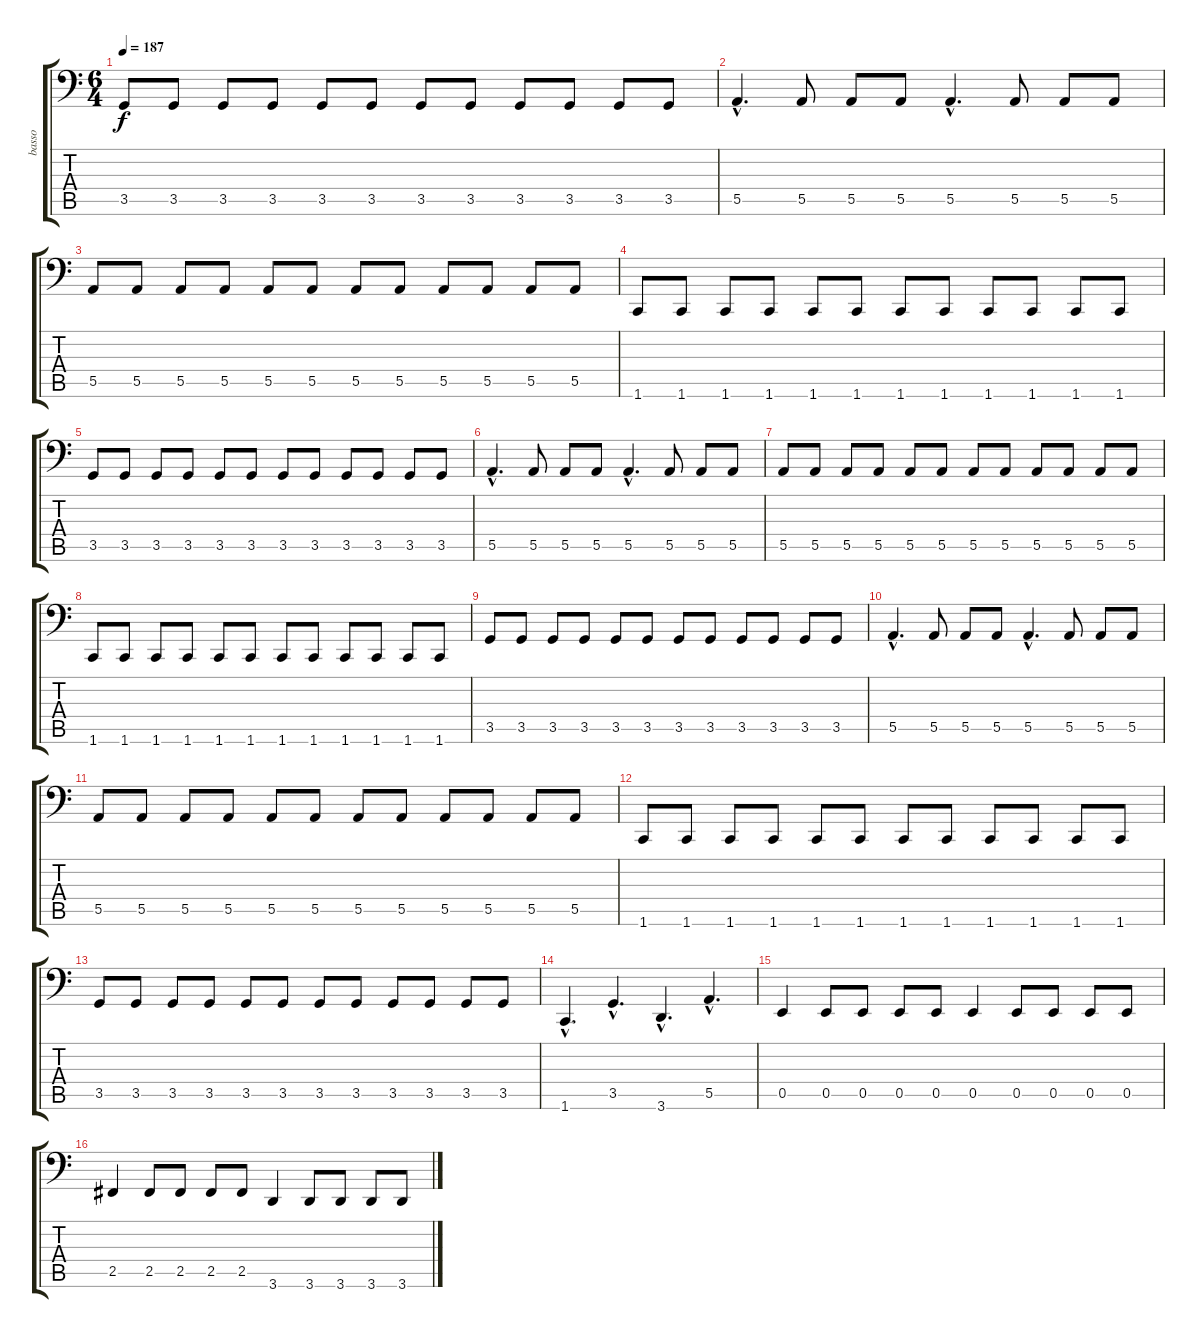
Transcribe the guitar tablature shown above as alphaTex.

\track ("basso" "basso") {instrument electricbassfinger}
\staff {score tabs}
\tuning (B2 Gb2 D2 A1 E1 B0) {hide}
\ts (6 4)
\tempo 187
\clef f4
\ks c
3.5.8{dy f} 3.5.8 3.5.8 3.5.8 3.5.8 3.5.8 3.5.8 3.5.8 3.5.8 3.5.8 3.5.8 3.5.8 |
5.5{hac}.4{d} 5.5.8 5.5.8 5.5.8 5.5{hac}.4{d} 5.5.8 5.5.8 5.5.8 |
5.5.8 5.5.8 5.5.8 5.5.8 5.5.8 5.5.8 5.5.8 5.5.8 5.5.8 5.5.8 5.5.8 5.5.8 |
1.6.8 1.6.8 1.6.8 1.6.8 1.6.8 1.6.8 1.6.8 1.6.8 1.6.8 1.6.8 1.6.8 1.6.8 |
3.5.8 3.5.8 3.5.8 3.5.8 3.5.8 3.5.8 3.5.8 3.5.8 3.5.8 3.5.8 3.5.8 3.5.8 |
5.5{hac}.4{d} 5.5.8 5.5.8 5.5.8 5.5{hac}.4{d} 5.5.8 5.5.8 5.5.8 |
5.5.8 5.5.8 5.5.8 5.5.8 5.5.8 5.5.8 5.5.8 5.5.8 5.5.8 5.5.8 5.5.8 5.5.8 |
1.6.8 1.6.8 1.6.8 1.6.8 1.6.8 1.6.8 1.6.8 1.6.8 1.6.8 1.6.8 1.6.8 1.6.8 |
3.5.8 3.5.8 3.5.8 3.5.8 3.5.8 3.5.8 3.5.8 3.5.8 3.5.8 3.5.8 3.5.8 3.5.8 |
5.5{hac}.4{d} 5.5.8 5.5.8 5.5.8 5.5{hac}.4{d} 5.5.8 5.5.8 5.5.8 |
5.5.8 5.5.8 5.5.8 5.5.8 5.5.8 5.5.8 5.5.8 5.5.8 5.5.8 5.5.8 5.5.8 5.5.8 |
1.6.8 1.6.8 1.6.8 1.6.8 1.6.8 1.6.8 1.6.8 1.6.8 1.6.8 1.6.8 1.6.8 1.6.8 |
3.5.8 3.5.8 3.5.8 3.5.8 3.5.8 3.5.8 3.5.8 3.5.8 3.5.8 3.5.8 3.5.8 3.5.8 |
1.6{hac}.4{d} 3.5{hac}.4{d} 3.6{hac}.4{d} 5.5{hac}.4{d} |
0.5.4 0.5.8 0.5.8 0.5.8 0.5.8 0.5.4 0.5.8 0.5.8 0.5.8 0.5.8 |
2.5.4 2.5.8 2.5.8 2.5.8 2.5.8 3.6.4 3.6.8 3.6.8 3.6.8 3.6.8
